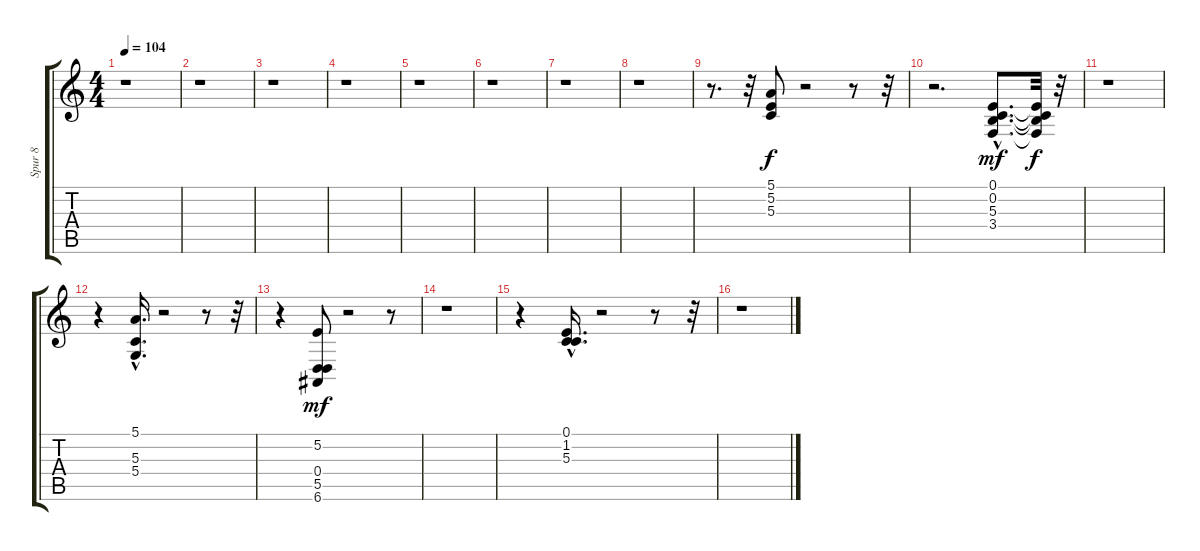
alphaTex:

\track ("Spur 8" "Spur 8") {instrument pad4choir}
\staff {score tabs}
\tuning (E4 B3 G3 D3 A2 E2) {hide}
\ts (4 4)
\tempo 104
\clef g2
\ks c
r.1{dy f instrument pad4choir} |
r.1 |
r.1 |
r.1 |
r.1 |
r.1 |
r.1 |
r.1 |
r.8{d} r.32 (5.1 5.2 5.3).8 r.2 r.8 r.32 |
r.2{d} (0.1{hac} 0.2{hac} 5.3{hac} 3.4{hac}).8{d dy mf} (0.1{t} 0.2{t} 5.3{t} 3.4{t}).32{dy f} r.32 |
r.1 |
r.4 (5.1{hac} 5.3{hac} 5.4{hac}).16{d} r.2 r.8 r.32 |
r.4 (5.2 0.4 5.5 6.6).8{dy mf} r.2 r.8 |
r.1 |
r.4 (0.1{hac} 1.2{hac} 5.3{hac}).16{d} r.2 r.8 r.32 |
r.1
